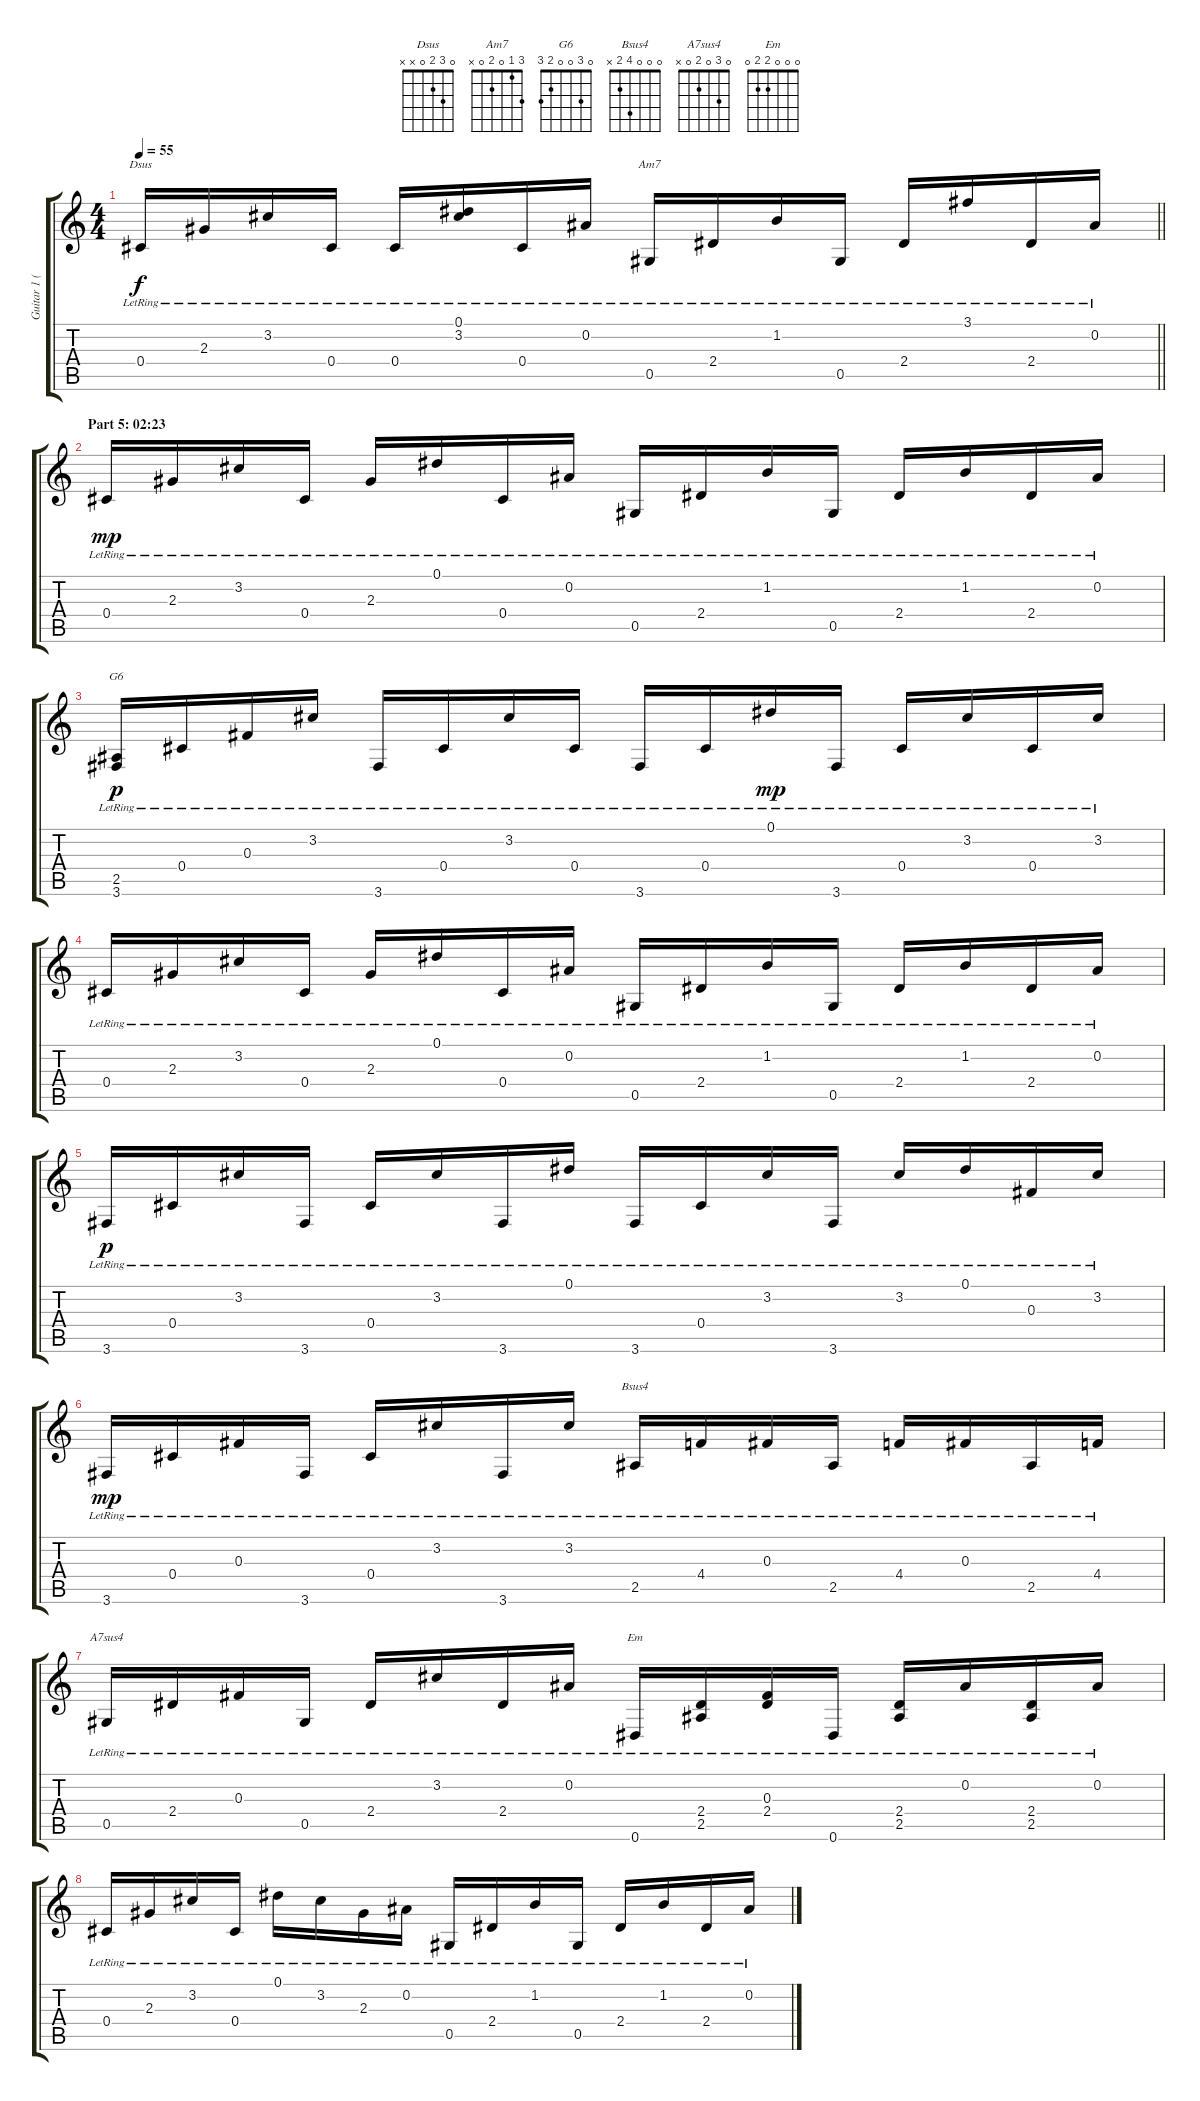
\track ("Guitar 1 (Nylon Fingerstyle)" "Guitar 1 (") {instrument acousticguitarnylon}
\staff {score tabs}
\tuning (Eb4 Bb3 Gb3 Db3 Ab2 Eb2) {hide}
\chord ("Dsus" 0 3 2 0 x x)
\chord ("Am7" 3 1 0 2 0 x)
\chord ("G6" 0 3 0 0 2 3)
\chord ("Bsus4" 0 0 0 4 2 x)
\chord ("A7sus4" 0 3 0 2 0 x)
\chord ("Em" 0 0 0 2 2 0)
\ts (4 4)
\tempo 55
\clef g2
\barLineRight lightlight
\ks c
0.4{lr}.16{ch "Dsus" dy f} 2.3{lr}.16 3.2{lr}.16 0.4{lr}.16 0.4{lr}.16 (0.1{lr} 3.2{lr}).16 0.4{lr}.16 0.2{lr}.16 0.5{lr}.16{ch "Am7"} 2.4{lr}.16 1.2{lr}.16 0.5{lr}.16 2.4{lr}.16 3.1{lr}.16 2.4{lr}.16 0.2{lr}.16 |
\section ("" "Part 5: 02:23")
0.4{lr}.16{dy mp} 2.3{lr}.16 3.2{lr}.16 0.4{lr}.16 2.3{lr}.16 0.1{lr}.16 0.4{lr}.16 0.2{lr}.16 0.5{lr}.16 2.4{lr}.16 1.2{lr}.16 0.5{lr}.16 2.4{lr}.16 1.2{lr}.16 2.4{lr}.16 0.2{lr}.16 |
(2.5{lr} 3.6{lr}).16{ch "G6" dy p} 0.4{lr}.16 0.3{lr}.16 3.2{lr}.16 3.6{lr}.16 0.4{lr}.16 3.2{lr}.16 0.4{lr}.16 3.6{lr}.16 0.4{lr}.16 0.1{lr}.16{dy mp} 3.6{lr}.16 0.4{lr}.16 3.2{lr}.16 0.4{lr}.16 3.2{lr}.16 |
0.4{lr}.16 2.3{lr}.16 3.2{lr}.16 0.4{lr}.16 2.3{lr}.16 0.1{lr}.16 0.4{lr}.16 0.2{lr}.16 0.5{lr}.16 2.4{lr}.16 1.2{lr}.16 0.5{lr}.16 2.4{lr}.16 1.2{lr}.16 2.4{lr}.16 0.2{lr}.16 |
3.6{lr}.16{dy p} 0.4{lr}.16 3.2{lr}.16 3.6{lr}.16 0.4{lr}.16 3.2{lr}.16 3.6{lr}.16 0.1{lr}.16 3.6{lr}.16 0.4{lr}.16 3.2{lr}.16 3.6{lr}.16 3.2{lr}.16 0.1{lr}.16 0.3{lr}.16 3.2{lr}.16 |
3.6{lr}.16{dy mp} 0.4{lr}.16 0.3{lr}.16 3.6{lr}.16 0.4{lr}.16 3.2{lr}.16 3.6{lr}.16 3.2{lr}.16 2.5{lr}.16{ch "Bsus4"} 4.4{lr}.16 0.3{lr}.16 2.5{lr}.16 4.4{lr}.16 0.3{lr}.16 2.5{lr}.16 4.4{lr}.16 |
0.5{lr}.16{ch "A7sus4"} 2.4{lr}.16 0.3{lr}.16 0.5{lr}.16 2.4{lr}.16 3.2{lr}.16 2.4{lr}.16 0.2{lr}.16 0.6{lr}.16{ch "Em"} (2.4{lr} 2.5{lr}).16 (0.3{lr} 2.4{lr}).16 0.6{lr}.16 (2.4{lr} 2.5{lr}).16 0.2{lr}.16 (2.4{lr} 2.5{lr}).16 0.2{lr}.16 |
0.4{lr}.16 2.3{lr}.16 3.2{lr}.16 0.4{lr}.16 0.1{lr}.16 3.2{lr}.16 2.3{lr}.16 0.2{lr}.16 0.5{lr}.16 2.4{lr}.16 1.2{lr}.16 0.5{lr}.16 2.4{lr}.16 1.2{lr}.16 2.4{lr}.16 0.2{lr}.16
